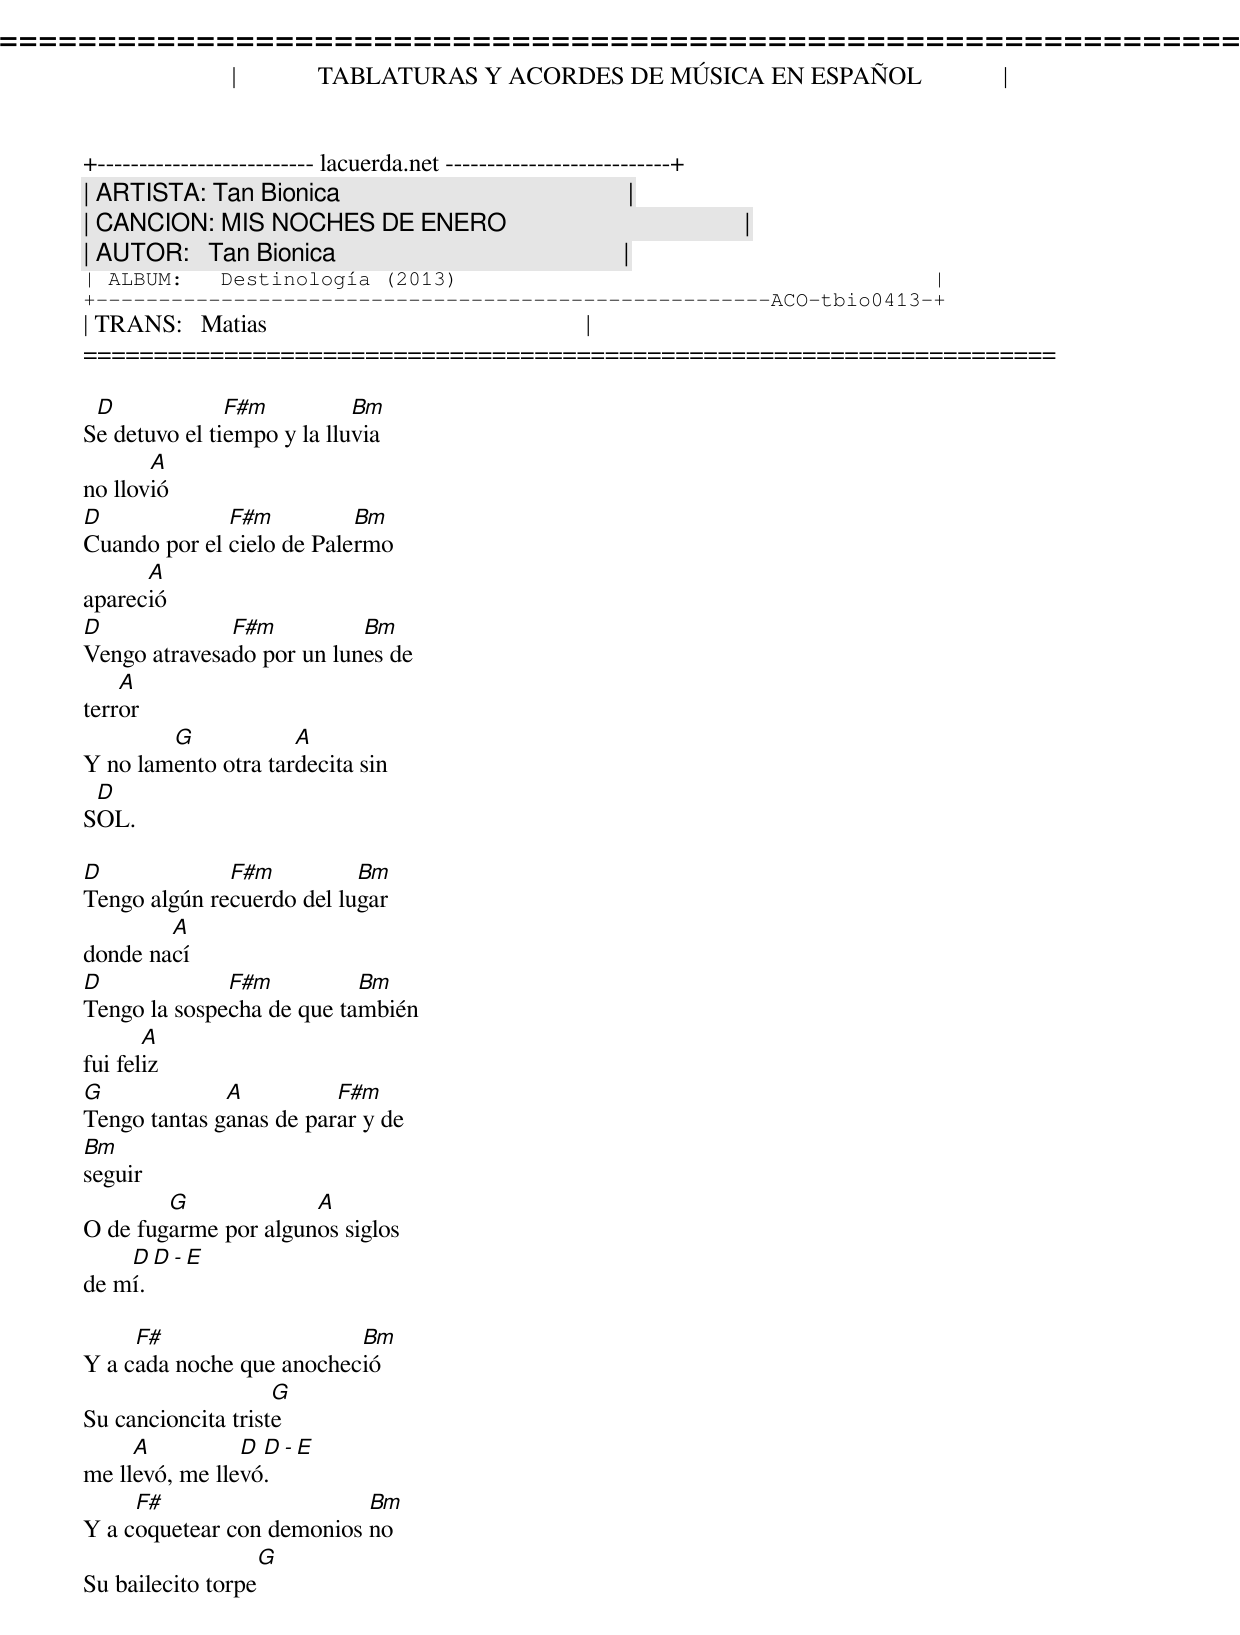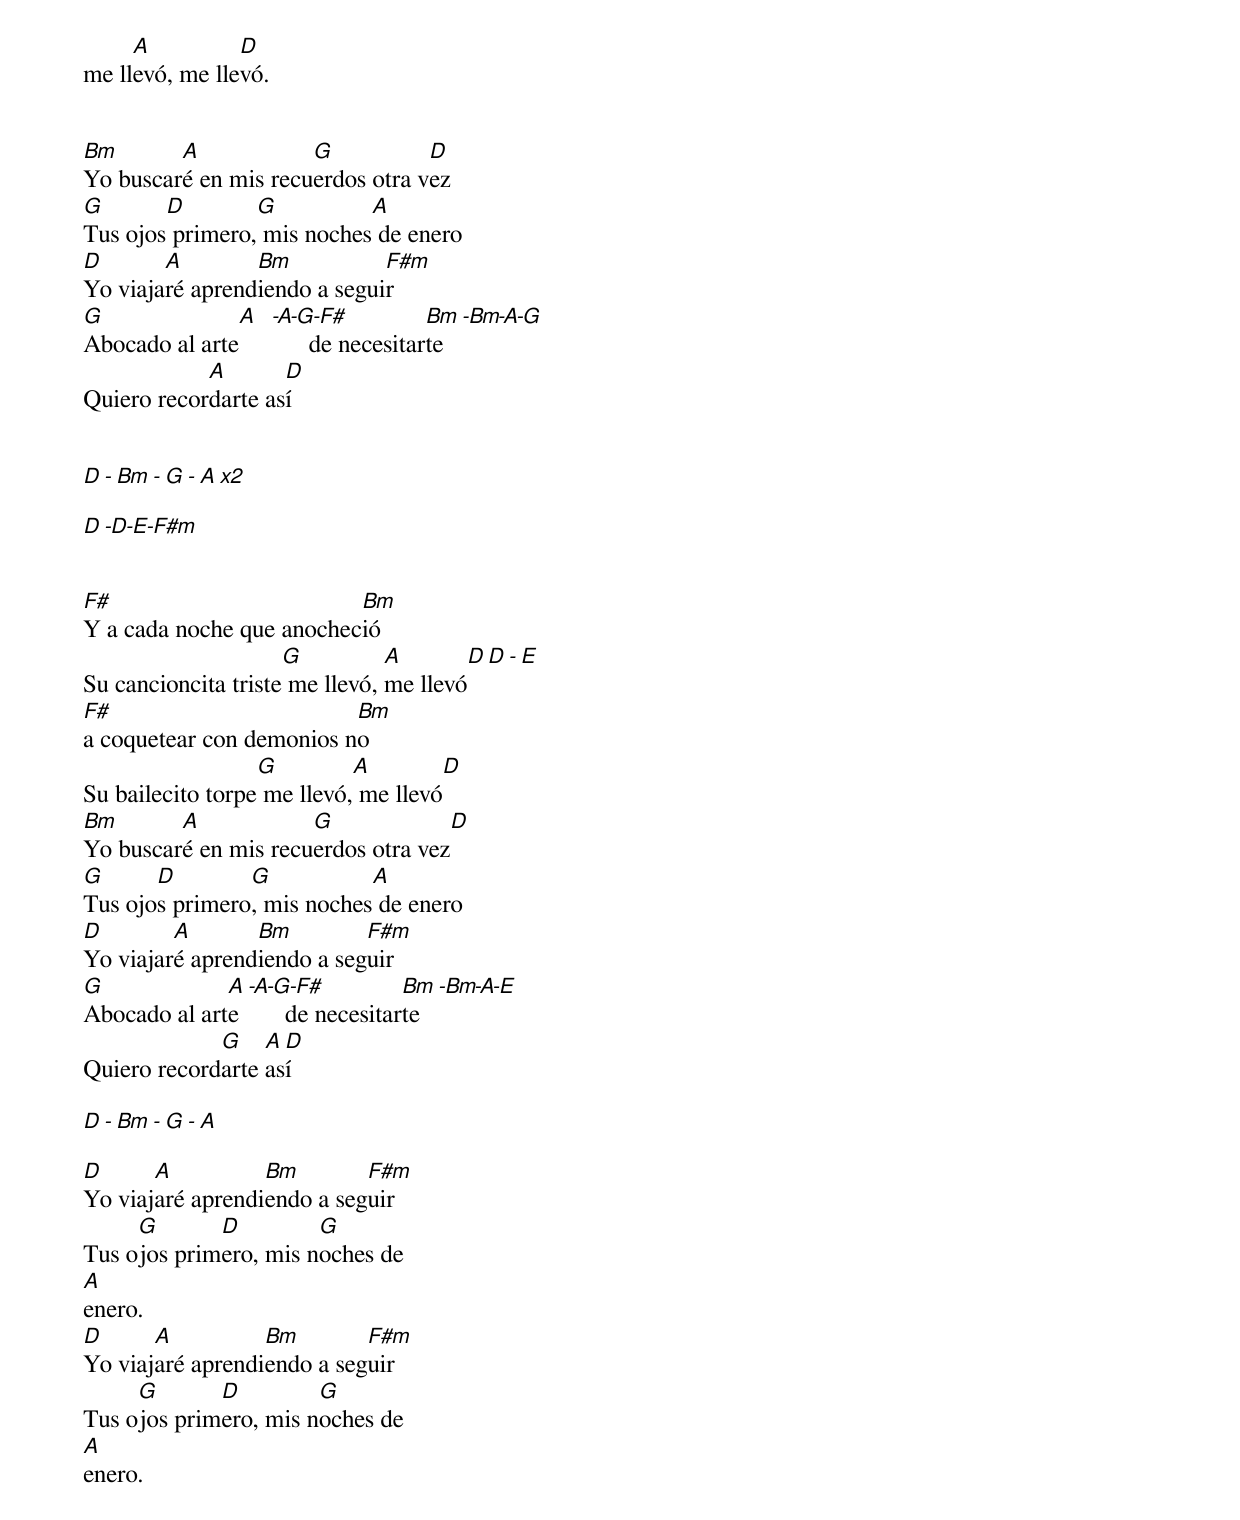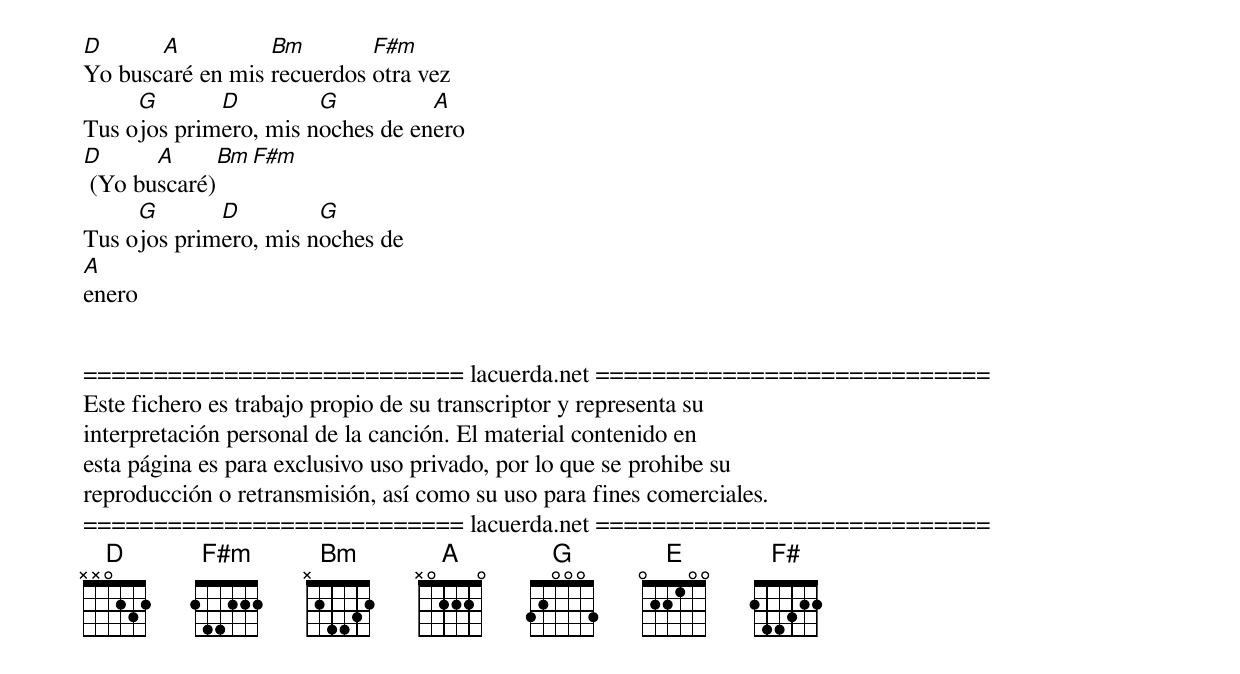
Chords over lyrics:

=====================================================================
|             TABLATURAS Y ACORDES DE MÚSICA EN ESPAÑOL             |
+-------------------------- lacuerda.net ---------------------------+
| ARTISTA: Tan Bionica                                              |
| CANCION: MIS NOCHES DE ENERO                                      |
| AUTOR:   Tan Bionica                                              |
| ALBUM:   Destinología (2013)                                      |
+------------------------------------------------------ACO-tbio0413-+
| TRANS:   Matias                                                   |
=====================================================================

 D             F#m          Bm
Se detuvo el tiempo y la lluvia
       A
no llovió
D             F#m          Bm
Cuando por el cielo de Palermo
      A
apareció
D             F#m          Bm
Vengo atravesado por un lunes de
    A
terror
        G            A
Y no lamento otra tardecita sin
 D
SOL.

D             F#m          Bm
Tengo algún recuerdo del lugar
        A
donde nací
D             F#m          Bm
Tengo la sospecha de que también
       A
fui feliz
G             A          F#m
Tengo tantas ganas de parar y de
Bm
seguir
        G             A
O de fugarme por algunos siglos
    D D - E
de mí.

     F#                   Bm
Y a cada noche que anocheció
                    G
Su cancioncita triste
     A          D D - E
me llevó, me llevó.
     F#                    Bm
Y a coquetear con demonios no
                  G
Su bailecito torpe
     A          D
me llevó, me llevó.


Bm       A            G           D
Yo buscaré en mis recuerdos otra vez
G       D        G          A
Tus ojos primero, mis noches de enero
D       A        Bm           F#m
Yo viajaré aprendiendo a seguir
G              A -A-G-F#           Bm -Bm-A-G
Abocado al arte        de necesitarte
            A       D
Quiero recordarte así


D - Bm - G - A x2

D     -D-E-F#m


F#                        Bm
Y a cada noche que anocheció
                     G          A       D    D - E
Su cancioncita triste me llevó, me llevó
F#                        Bm
a coquetear con demonios no
                  G         A         D
Su bailecito torpe me llevó, me llevó
Bm       A            G             D
Yo buscaré en mis recuerdos otra vez
G      D        G           A
Tus ojos primero, mis noches de enero
D        A       Bm         F#m
Yo viajaré aprendiendo a seguir
G             A -A-G-F#           Bm -Bm-A-E
Abocado al arte       de necesitarte
             G    A D
Quiero recordarte así

D - Bm - G - A

D      A          Bm        F#m
Yo viajaré aprendiendo a seguir
     G       D         G
Tus ojos primero, mis noches de
A
enero.
D      A          Bm        F#m
Yo viajaré aprendiendo a seguir
     G       D         G
Tus ojos primero, mis noches de
A
enero.

D      A          Bm        F#m
Yo buscaré en mis recuerdos otra vez
     G       D         G          A
Tus ojos primero, mis noches de enero
D      A          Bm        F#m
 (Yo buscaré)
     G       D         G
Tus ojos primero, mis noches de
A
enero


=========================== lacuerda.net ============================
Este fichero es trabajo propio de su transcriptor y representa su
interpretación personal de la canción. El material contenido en
esta página es para exclusivo uso privado, por lo que se prohibe su
reproducción o retransmisión, así como su uso para fines comerciales.
=========================== lacuerda.net ============================
